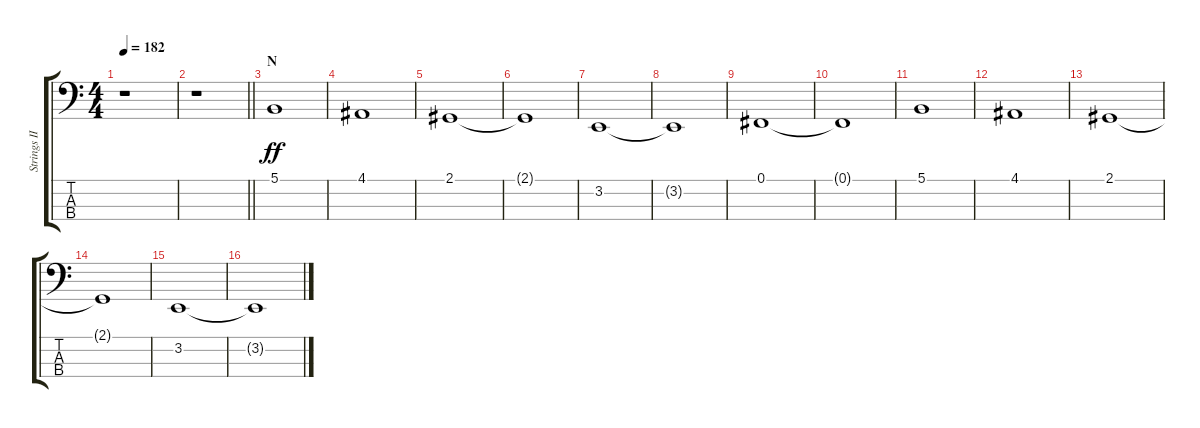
\track ("Strings II" "Strings II") {instrument stringensemble1}
\staff {score tabs}
\tuning (Gb2 Db2 Ab1 Eb1) {hide}
\ts (4 4)
\tempo 182
\clef f4
\ks c
r.1{dy ff} |
\barLineRight lightlight
r.1 |
\section ("" "N")
5.1.1 |
4.1.1 |
2.1.1 |
2.1{t}.1 |
3.2.1 |
3.2{t}.1 |
0.1.1 |
0.1{t}.1 |
5.1.1 |
4.1.1 |
2.1.1 |
2.1{t}.1 |
3.2.1 |
3.2{t}.1
